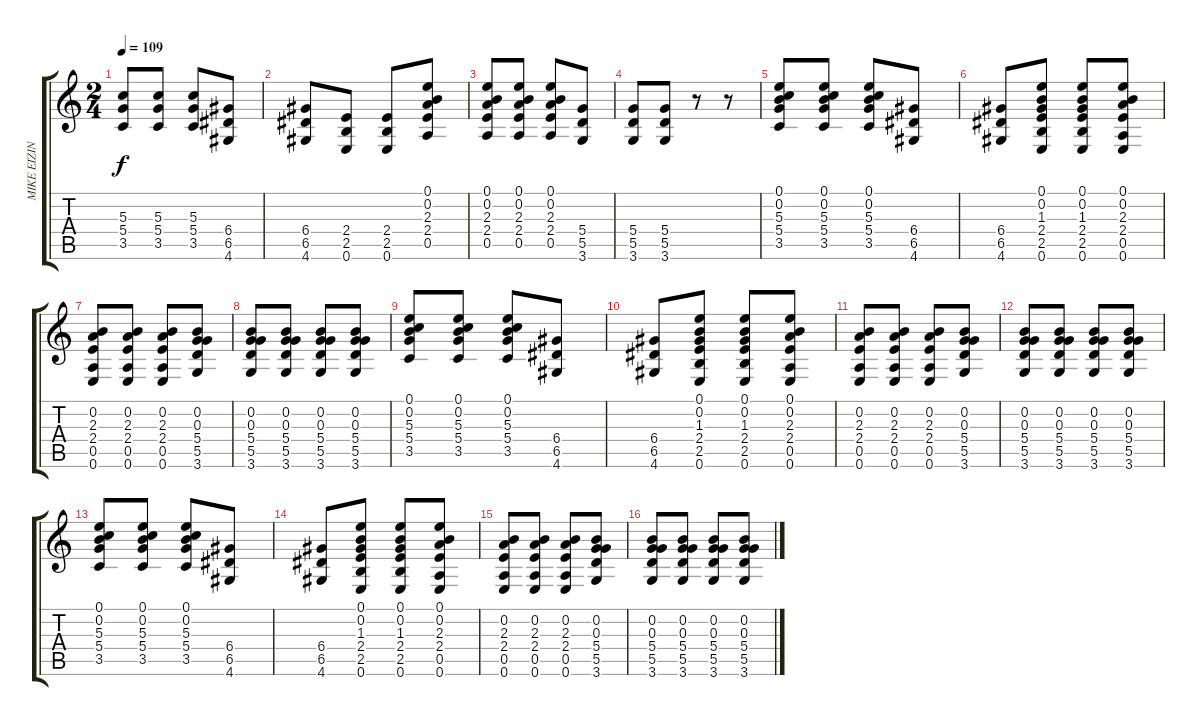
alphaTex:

\track ("MIKE EIZINGER" "MIKE EIZIN") {instrument acousticguitarsteel}
\staff {score tabs}
\tuning (E4 B3 G3 D3 A2 E2) {hide}
\ts (2 4)
\tempo 109
\clef g2
\ks c
(5.3 5.4 3.5).8{dy f volume 11} (5.3 5.4 3.5).8 (5.3 5.4 3.5).8 (6.4 6.5 4.6).8 |
(6.4 6.5 4.6).8 (2.4 2.5 0.6).8 (2.4 2.5 0.6).8 (0.1 0.2 2.3 2.4 0.5).8 |
(0.1 0.2 2.3 2.4 0.5).8 (0.1 0.2 2.3 2.4 0.5).8 (0.1 0.2 2.3 2.4 0.5).8 (5.4 5.5 3.6).8 |
(5.4 5.5 3.6).8{volume 11} (5.4 5.5 3.6).8 r.8 r.8 |
(0.1 0.2 5.3 5.4 3.5).8{instrument overdrivenguitar} (0.1 0.2 5.3 5.4 3.5).8 (0.1 0.2 5.3 5.4 3.5).8 (6.4 6.5 4.6).8 |
(6.4 6.5 4.6).8 (0.1 0.2 1.3 2.4 2.5 0.6).8 (0.1 0.2 1.3 2.4 2.5 0.6).8 (0.1 0.2 2.3 2.4 0.5 0.6).8 |
(0.2 2.3 2.4 0.5 0.6).8 (0.2 2.3 2.4 0.5 0.6).8 (0.2 2.3 2.4 0.5 0.6).8 (0.2 0.3 5.4 5.5 3.6).8 |
(0.2 0.3 5.4 5.5 3.6).8 (0.2 0.3 5.4 5.5 3.6).8 (0.2 0.3 5.4 5.5 3.6).8 (0.2 0.3 5.4 5.5 3.6).8 |
(0.1 0.2 5.3 5.4 3.5).8{instrument overdrivenguitar} (0.1 0.2 5.3 5.4 3.5).8 (0.1 0.2 5.3 5.4 3.5).8 (6.4 6.5 4.6).8 |
(6.4 6.5 4.6).8 (0.1 0.2 1.3 2.4 2.5 0.6).8 (0.1 0.2 1.3 2.4 2.5 0.6).8 (0.1 0.2 2.3 2.4 0.5 0.6).8 |
(0.2 2.3 2.4 0.5 0.6).8 (0.2 2.3 2.4 0.5 0.6).8 (0.2 2.3 2.4 0.5 0.6).8 (0.2 0.3 5.4 5.5 3.6).8 |
(0.2 0.3 5.4 5.5 3.6).8 (0.2 0.3 5.4 5.5 3.6).8 (0.2 0.3 5.4 5.5 3.6).8 (0.2 0.3 5.4 5.5 3.6).8 |
(0.1 0.2 5.3 5.4 3.5).8{instrument overdrivenguitar} (0.1 0.2 5.3 5.4 3.5).8 (0.1 0.2 5.3 5.4 3.5).8 (6.4 6.5 4.6).8 |
(6.4 6.5 4.6).8 (0.1 0.2 1.3 2.4 2.5 0.6).8 (0.1 0.2 1.3 2.4 2.5 0.6).8 (0.1 0.2 2.3 2.4 0.5 0.6).8 |
(0.2 2.3 2.4 0.5 0.6).8 (0.2 2.3 2.4 0.5 0.6).8 (0.2 2.3 2.4 0.5 0.6).8 (0.2 0.3 5.4 5.5 3.6).8 |
(0.2 0.3 5.4 5.5 3.6).8 (0.2 0.3 5.4 5.5 3.6).8 (0.2 0.3 5.4 5.5 3.6).8 (0.2 0.3 5.4 5.5 3.6).8
